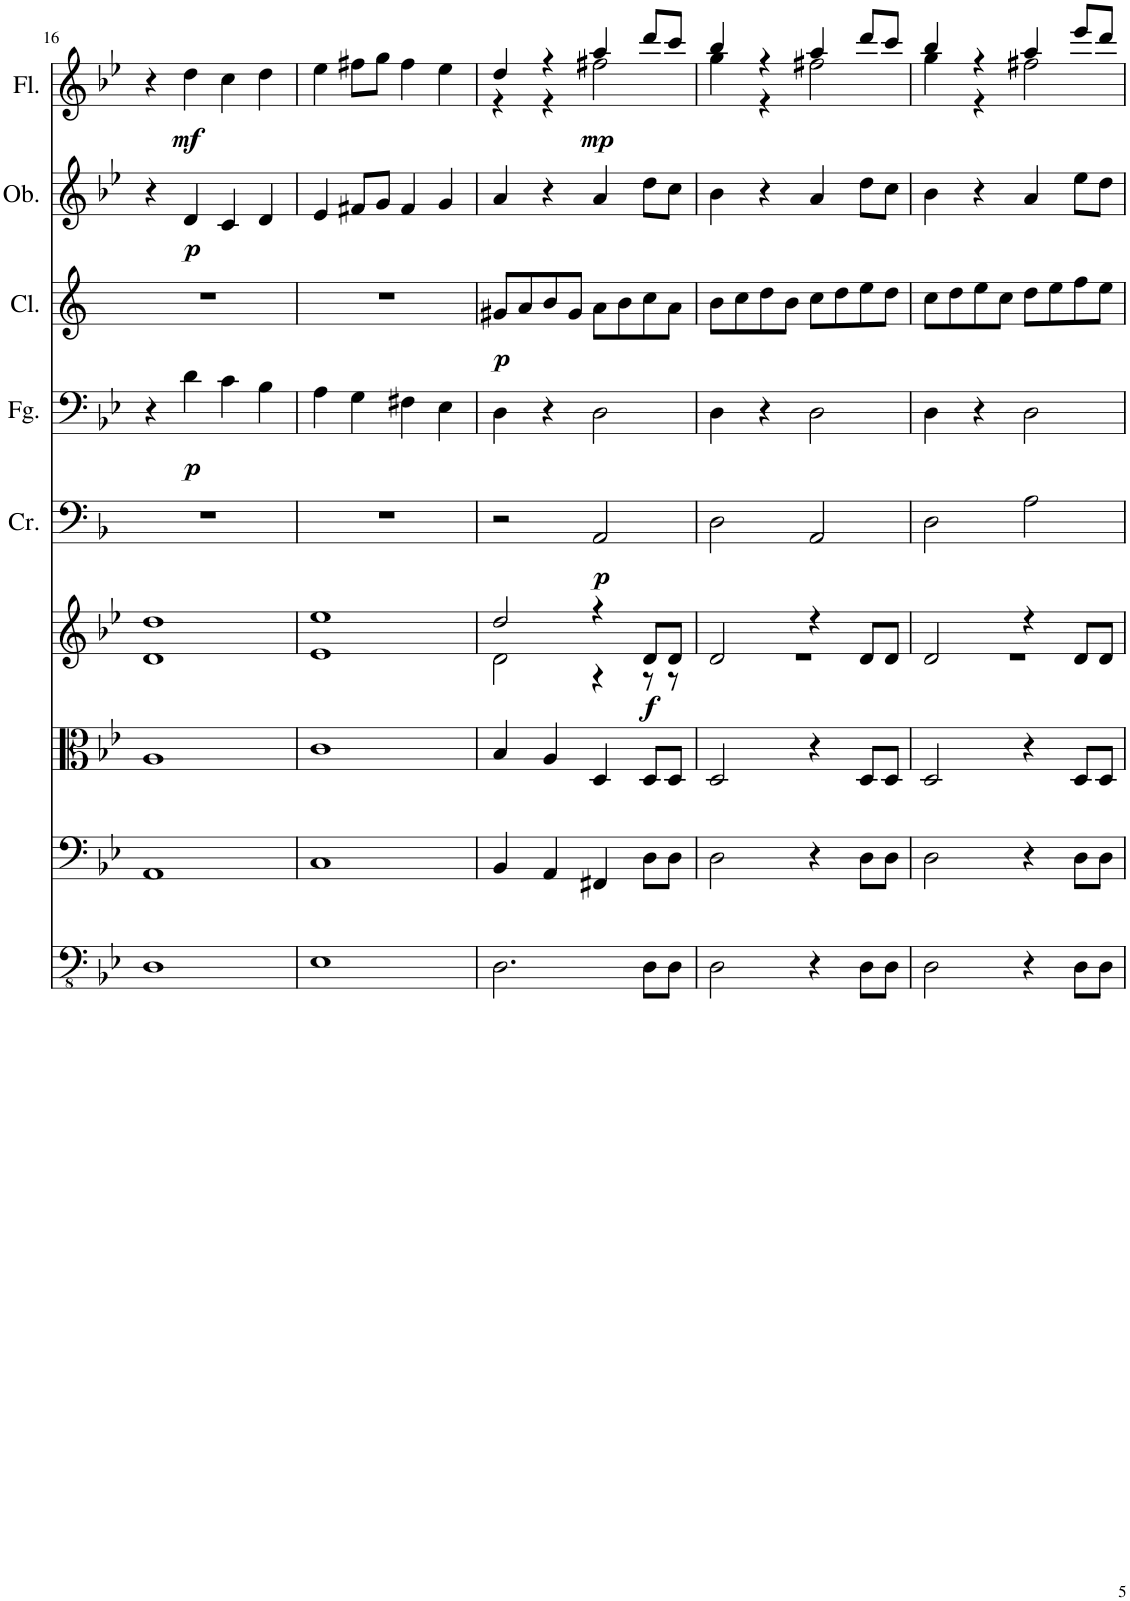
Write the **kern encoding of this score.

**kern	**kern	**kern	**kern	**dynam	**kern	**dynam	**kern	**dynam	**kern	**dynam	**kern	**dynam	**kern	**dynam
*part9	*part8	*part7	*part6	*part6	*part5	*part5	*part4	*part4	*part3	*part3	*part2	*part2	*part1	*part1
*staff9	*staff8	*staff7	*staff6	*staff6	*staff5	*staff5	*staff4	*staff4	*staff3	*staff3	*staff2	*staff2	*staff1	*staff1
*I"Basso	*I"Violoncello	*I"Viola	*I"Violino	*	*I"Corno in Fa	*	*I"Fagotto	*	*I"Clarinetto Soprano in Sib	*	*I"Oboe	*	*I"Flauto in Do	*
*	*	*	*	*	*I'Cr.	*	*I'Fg.	*	*I'Cl.	*	*I'Ob.	*	*I'Fl.	*
!!LO:PB:g=z
*clefFv4	*clefF4	*clefC3	*clefG2	*	*clefF4	*	*clefF4	*	*clefG2	*	*clefG2	*	*clefG2	*
*	*	*	*	*	*Trd4c7	*	*	*	*Trd1c2	*	*	*	*	*
*k[b-e-]	*k[b-e-]	*k[b-e-]	*k[b-e-]	*	*k[b-]	*	*k[b-e-]	*	*k[]	*	*k[b-e-]	*	*k[b-e-]	*
*M2/2	*M2/2	*M2/2	*M2/2	*	*M2/2	*	*M2/2	*	*M2/2	*	*M2/2	*	*M2/2	*
=16	=16	=16	=16	=16	=16	=16	=16	=16	=16	=16	=16	=16	=16	=16
*	*	*	*^	*	*	*	*	*	*	*	*	*	*	*
1DD	1AA	1A	1dd	1d	.	1r	.	4r	.	1r	.	4r	.	4r	.
!	!	!	!	!	!	!	!	!	!LO:DY:b	!	!	!	!LO:DY:b	!	!LO:DY:b
.	.	.	.	.	.	.	.	4d\	p	.	.	4d/	p	4dd\	mf
.	.	.	.	.	.	.	.	4c\	.	.	.	4c/	.	4cc\	.
.	.	.	.	.	.	.	.	4B-\	.	.	.	4d/	.	4dd\	.
=17	=17	=17	=17	=17	=17	=17	=17	=17	=17	=17	=17	=17	=17	=17	=17
1EE-	1C	1c	1ee-	1e-	.	1r	.	4A\	.	1r	.	4e-/	.	4ee-\	.
.	.	.	.	.	.	.	.	4G\	.	.	.	8f#X/L	.	8ff#X\L	.
.	.	.	.	.	.	.	.	.	.	.	.	8g/J	.	8gg\J	.
.	.	.	.	.	.	.	.	4F#X\	.	.	.	4f#/	.	4ff#\	.
.	.	.	.	.	.	.	.	4E-\	.	.	.	4g/	.	4ee-\	.
=18	=18	=18	=18	=18	=18	=18	=18	=18	=18	=18	=18	=18	=18	=18	=18
*	*	*	*	*	*	*	*	*	*	*	*	*	*	*^	*
!	!	!	!	!	!	!	!	!	!	!	!LO:DY:b	!	!	!	!	!
2.DD\	4BB-/	4B-/	2dd/	2d\	.	2r	.	4D\	.	8g#X/L	p	4a/	.	4dd/	4r	.
.	.	.	.	.	.	.	.	.	.	8a/	.	.	.	.	.	.
.	4AA/	4A/	.	.	.	.	.	4r	.	8b/	.	4r	.	4r	4r	.
.	.	.	.	.	.	.	.	.	.	8g#/J	.	.	.	.	.	.
!	!	!	!	!	!	!	!LO:DY:b	!	!	!	!	!	!	!	!	!LO:DY:b
.	4FF#X/	4D/	4r	4r	.	2AA/	p	2D\	.	8a\L	.	4a/	.	4aa/	2ff#X\	mp
.	.	.	.	.	.	.	.	.	.	8b\	.	.	.	.	.	.
!	!	!	!	!	!LO:DY:b	!	!	!	!	!	!	!	!	!	!	!
8DD\L	8D\L	8D/L	8d/L	8r	f	.	.	.	.	8cc\	.	8dd\L	.	8ddd/L	.	.
8DD\J	8D\J	8D/J	8d/J	8r	.	.	.	.	.	8a\J	.	8cc\J	.	8ccc/J	.	.
=19	=19	=19	=19	=19	=19	=19	=19	=19	=19	=19	=19	=19	=19	=19	=19	=19
2DD\	2D\	2D/	2d/	1r	.	2D\	.	4D\	.	8b\L	.	4b-\	.	4bb-/	4gg\	.
.	.	.	.	.	.	.	.	.	.	8cc\	.	.	.	.	.	.
.	.	.	.	.	.	.	.	4r	.	8dd\	.	4r	.	4r	4r	.
.	.	.	.	.	.	.	.	.	.	8b\J	.	.	.	.	.	.
4r	4r	4r	4r	.	.	2AA/	.	2D\	.	8cc\L	.	4a/	.	4aa/	2ff#X\	.
.	.	.	.	.	.	.	.	.	.	8dd\	.	.	.	.	.	.
8DD\L	8D\L	8D/L	8d/L	.	.	.	.	.	.	8ee\	.	8dd\L	.	8ddd/L	.	.
8DD\J	8D\J	8D/J	8d/J	.	.	.	.	.	.	8dd\J	.	8cc\J	.	8ccc/J	.	.
=20	=20	=20	=20	=20	=20	=20	=20	=20	=20	=20	=20	=20	=20	=20	=20	=20
2DD\	2D\	2D/	2d/	1r	.	2D\	.	4D\	.	8cc\L	.	4b-\	.	4bb-/	4gg\	.
.	.	.	.	.	.	.	.	.	.	8dd\	.	.	.	.	.	.
.	.	.	.	.	.	.	.	4r	.	8ee\	.	4r	.	4r	4r	.
.	.	.	.	.	.	.	.	.	.	8cc\J	.	.	.	.	.	.
4r	4r	4r	4r	.	.	2A\	.	2D\	.	8dd\L	.	4a/	.	4aa/	2ff#X\	.
.	.	.	.	.	.	.	.	.	.	8ee\	.	.	.	.	.	.
8DD\L	8D\L	8D/L	8d/L	.	.	.	.	.	.	8ff\	.	8ee-\L	.	8eee-/L	.	.
8DD\J	8D\J	8D/J	8d/J	.	.	.	.	.	.	8ee\J	.	8dd\J	.	8ddd/J	.	.
*	*	*	*v	*v	*	*	*	*	*	*	*	*	*	*v	*v	*
=	=	=	=	=	=	=	=	=	=	=	=	=	=	=
*-	*-	*-	*-	*-	*-	*-	*-	*-	*-	*-	*-	*-	*-	*-
